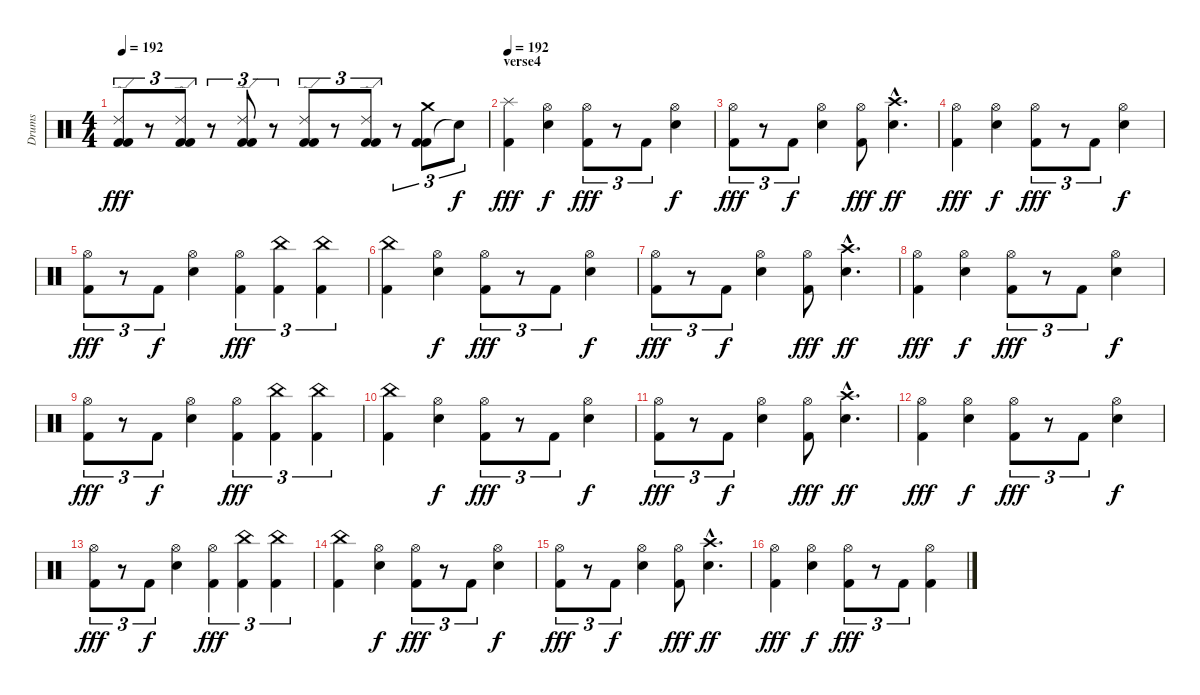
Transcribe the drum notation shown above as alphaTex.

\track ("Drums" "Drums") {instrument percussion}
\staff {score}
\articulation defaults
\ts (4 4)
\tempo 192
\clef neutral
\ks c
("Ride (edge) 2" "Kick (hit) 2" "Kick (hit) 2").8{tu (3 2) dy fff} r.8{tu (3 2)} ("Ride (edge) 2" "Kick (hit) 2" "Kick (hit) 2").8{tu (3 2)} r.8{tu (3 2)} ("Ride (edge) 2" "Kick (hit) 2" "Kick (hit) 2").8{tu (3 2)} r.8{tu (3 2)} ("Ride (edge) 2" "Kick (hit) 2" "Kick (hit) 2").8{tu (3 2)} r.8{tu (3 2)} ("Ride (edge) 2" "Kick (hit) 2" "Kick (hit) 2").8{tu (3 2)} r.8{tu (3 2)} ("Kick (hit) 2" "Kick (hit) 2" "Crash medium (hit)").8{tu (3 2)} "Snare (hit)"{t}.8{tu (3 2) dy f} |
\section ("" "verse4")
\tempo 192
("Splash (hit)" "Kick (hit) 2").4{dy fff} ("Hi-Hat (open)" "Snare (hit) 2").4{dy f} ("Hi-Hat (open)" "Kick (hit) 2").8{tu (3 2) dy fff} r.8{tu (3 2)} "Kick (hit) 2".8{tu (3 2)} ("Hi-Hat (open)" "Snare (hit) 2").4{dy f} |
("Hi-Hat (open)" "Kick (hit) 2").8{tu (3 2) dy fff} r.8{tu (3 2)} "Kick (hit) 2".8{tu (3 2) dy f} ("Hi-Hat (open)" "Snare (hit) 2").4 ("Hi-Hat (open)" "Kick (hit) 2").8{dy fff} ("Crash high (hit)"{hac} "Snare (hit) 2"{hac}).4{d dy ff} |
("Hi-Hat (open)" "Kick (hit) 2").4{dy fff} ("Hi-Hat (open)" "Snare (hit) 2").4{dy f} ("Hi-Hat (open)" "Kick (hit) 2").8{tu (3 2) dy fff} r.8{tu (3 2)} "Kick (hit) 2".8{tu (3 2)} ("Hi-Hat (open)" "Snare (hit) 2").4{dy f} |
("Hi-Hat (open)" "Kick (hit) 2").8{tu (3 2) dy fff} r.8{tu (3 2)} "Kick (hit) 2".8{tu (3 2) dy f} ("Hi-Hat (open)" "Snare (hit) 2").4 ("Hi-Hat (open)" "Kick (hit) 2").4{tu (3 2) dy fff} ("China (hit)" "Kick (hit) 2").4{tu (3 2)} ("China (hit)" "Kick (hit) 2").4{tu (3 2)} |
("China (hit)" "Kick (hit) 2").4 ("Hi-Hat (open)" "Snare (hit) 2").4{dy f} ("Hi-Hat (open)" "Kick (hit) 2").8{tu (3 2) dy fff} r.8{tu (3 2)} "Kick (hit) 2".8{tu (3 2)} ("Hi-Hat (open)" "Snare (hit) 2").4{dy f} |
("Hi-Hat (open)" "Kick (hit) 2").8{tu (3 2) dy fff} r.8{tu (3 2)} "Kick (hit) 2".8{tu (3 2) dy f} ("Hi-Hat (open)" "Snare (hit) 2").4 ("Hi-Hat (open)" "Kick (hit) 2").8{dy fff} ("Crash high (hit)"{hac} "Snare (hit) 2"{hac}).4{d dy ff} |
("Hi-Hat (open)" "Kick (hit) 2").4{dy fff} ("Hi-Hat (open)" "Snare (hit) 2").4{dy f} ("Hi-Hat (open)" "Kick (hit) 2").8{tu (3 2) dy fff} r.8{tu (3 2)} "Kick (hit) 2".8{tu (3 2)} ("Hi-Hat (open)" "Snare (hit) 2").4{dy f} |
("Hi-Hat (open)" "Kick (hit) 2").8{tu (3 2) dy fff} r.8{tu (3 2)} "Kick (hit) 2".8{tu (3 2) dy f} ("Hi-Hat (open)" "Snare (hit) 2").4 ("Hi-Hat (open)" "Kick (hit) 2").4{tu (3 2) dy fff} ("China (hit)" "Kick (hit) 2").4{tu (3 2)} ("China (hit)" "Kick (hit) 2").4{tu (3 2)} |
("China (hit)" "Kick (hit) 2").4 ("Hi-Hat (open)" "Snare (hit) 2").4{dy f} ("Hi-Hat (open)" "Kick (hit) 2").8{tu (3 2) dy fff} r.8{tu (3 2)} "Kick (hit) 2".8{tu (3 2)} ("Hi-Hat (open)" "Snare (hit) 2").4{dy f} |
("Hi-Hat (open)" "Kick (hit) 2").8{tu (3 2) dy fff} r.8{tu (3 2)} "Kick (hit) 2".8{tu (3 2) dy f} ("Hi-Hat (open)" "Snare (hit) 2").4 ("Hi-Hat (open)" "Kick (hit) 2").8{dy fff} ("Crash high (hit)"{hac} "Snare (hit) 2"{hac}).4{d dy ff} |
("Hi-Hat (open)" "Kick (hit) 2").4{dy fff} ("Hi-Hat (open)" "Snare (hit) 2").4{dy f} ("Hi-Hat (open)" "Kick (hit) 2").8{tu (3 2) dy fff} r.8{tu (3 2)} "Kick (hit) 2".8{tu (3 2)} ("Hi-Hat (open)" "Snare (hit) 2").4{dy f} |
("Hi-Hat (open)" "Kick (hit) 2").8{tu (3 2) dy fff} r.8{tu (3 2)} "Kick (hit) 2".8{tu (3 2) dy f} ("Hi-Hat (open)" "Snare (hit) 2").4 ("Hi-Hat (open)" "Kick (hit) 2").4{tu (3 2) dy fff} ("China (hit)" "Kick (hit) 2").4{tu (3 2)} ("China (hit)" "Kick (hit) 2").4{tu (3 2)} |
("China (hit)" "Kick (hit) 2").4 ("Hi-Hat (open)" "Snare (hit) 2").4{dy f} ("Hi-Hat (open)" "Kick (hit) 2").8{tu (3 2) dy fff} r.8{tu (3 2)} "Kick (hit) 2".8{tu (3 2)} ("Hi-Hat (open)" "Snare (hit) 2").4{dy f} |
("Hi-Hat (open)" "Kick (hit) 2").8{tu (3 2) dy fff} r.8{tu (3 2)} "Kick (hit) 2".8{tu (3 2) dy f} ("Hi-Hat (open)" "Snare (hit) 2").4 ("Hi-Hat (open)" "Kick (hit) 2").8{dy fff} ("Crash high (hit)"{hac} "Snare (hit) 2"{hac}).4{d dy ff} |
("Hi-Hat (open)" "Kick (hit) 2").4{dy fff} ("Hi-Hat (open)" "Snare (hit) 2").4{dy f} ("Hi-Hat (open)" "Kick (hit) 2").8{tu (3 2) dy fff} r.8{tu (3 2)} "Kick (hit) 2".8{tu (3 2)} ("Hi-Hat (open)" "Kick (hit) 2").4
